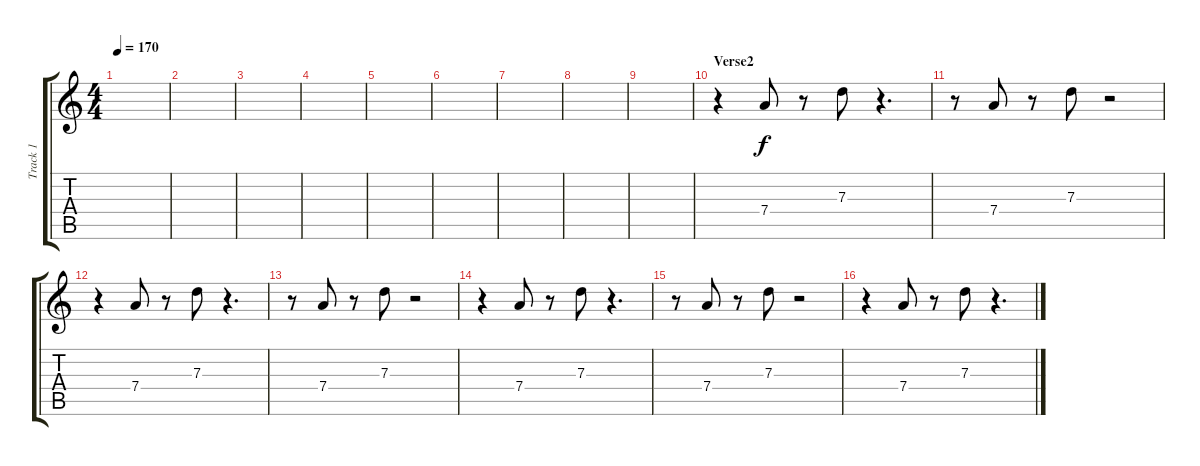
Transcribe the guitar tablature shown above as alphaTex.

\track ("Track 1" "Track 1") {instrument distortionguitar}
\staff {score tabs}
\tuning (E4 B3 G3 D3 A2 E2) {hide}
\ts (4 4)
\tempo 170
\clef g2
\ks c
|
|
|
|
|
|
|
|
|
\section ("" "Verse2")
r.4 7.4.8{dy f} r.8 7.3.8 r.4{d} |
r.8 7.4.8 r.8 7.3.8 r.2 |
r.4 7.4.8 r.8 7.3.8 r.4{d} |
r.8 7.4.8 r.8 7.3.8 r.2 |
r.4 7.4.8 r.8 7.3.8 r.4{d} |
r.8 7.4.8 r.8 7.3.8 r.2 |
r.4 7.4.8 r.8 7.3.8 r.4{d}
